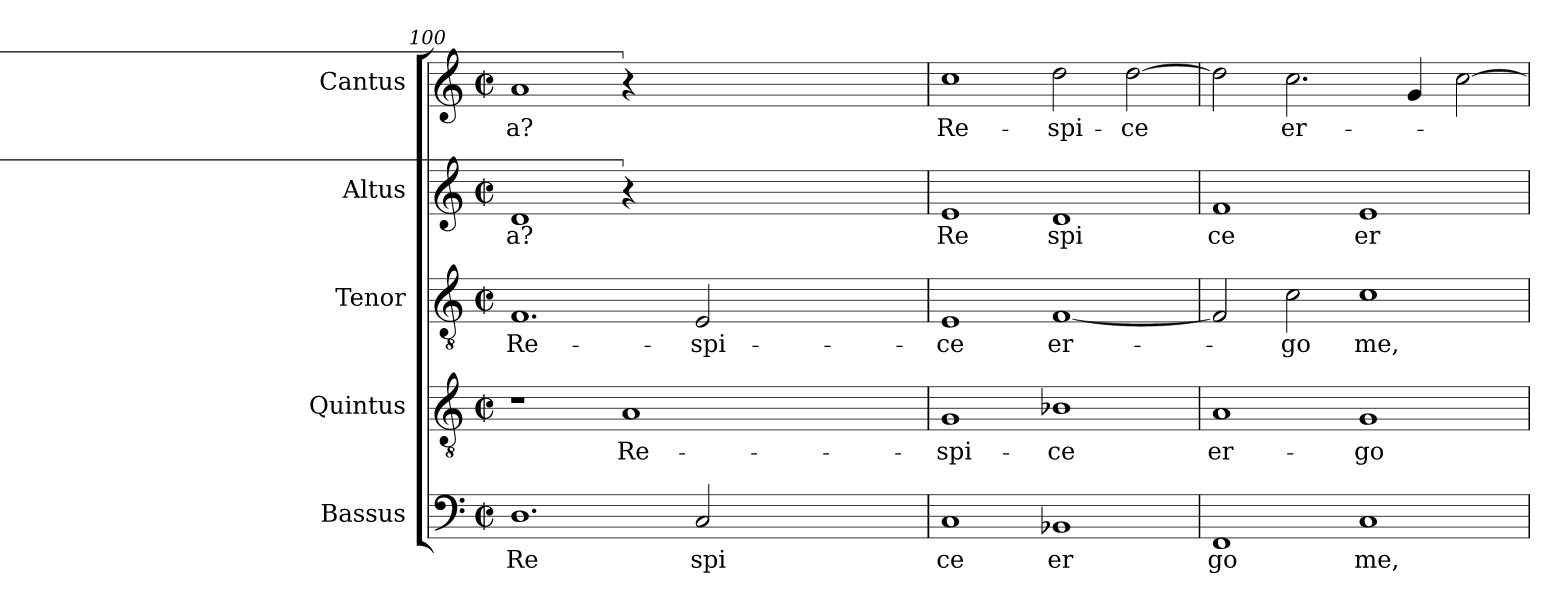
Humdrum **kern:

**kern	**text	**kern	**text	**kern	**text	**kern	**text	**kern	**text
*part5	*part5	*part4	*part4	*part3	*part3	*part2	*part2	*part1	*part1
*staff5	*staff5	*staff4	*staff4	*staff3	*staff3	*staff2	*staff2	*staff1	*staff1
*I"Bassus	*	*I"Quintus	*	*I"Tenor	*	*I"Altus	*	*I"Cantus	*
*clefF4	*	*clefGv2	*	*clefGv2	*	*clefG2	*	*clefG2	*
*	*	*k[]	*	*	*	*	*	*k[]	*
*	*	*C:	*	*	*	*	*	*C:	*
*M2/2	*	*M2/2	*	*M2/2	*	*M2/2	*	*M2/2	*
*met(c|)	*	*met(c|)	*	*met(c|)	*	*met(c|)	*	*met(c|)	*
=100	=100	=100	=100	=100	=100	=100	=100	=100	=100
!	!LO:LY:b:cj	!	!	!	!LO:LY:b:cj	!	!LO:LY:b:cj	!	!LO:LY:b:cj
1.D	Re	1r	.	1.F	Re-	1d	a?	1a	-a?
!	!	!	!LO:LY:b:cj	!	!	!LO:N:vis=1	!	!LO:N:vis=1	!
.	.	1A	Re-	.	.	4%9r	.	4%9r	.
!	!LO:LY:b:cj	!	!	!	!LO:LY:b:cj	!	!	!	!
2C/	spi	.	.	2E/	-spi-	.	.	.	.
1ryy	.	1ryy	.	1ryy	.	.	.	.	.
4ryy	.	4ryy	.	4ryy	.	.	.	.	.
=101	=101	=101	=101	=101	=101	=101	=101	=101	=101
!	!LO:LY:b:cj	!	!LO:LY:b:cj	!	!LO:LY:b:cj	!	!LO:LY:b:cj	!	!LO:LY:b:cj
1C	ce	1G	-spi-	1E	-ce	1e	Re	1cc	Re-
!	!LO:LY:b:cj	!	!LO:LY:b:cj	!	!LO:LY:b:cj	!	!LO:LY:b:cj	!	!LO:LY:b:cj
1BB-X	er	1B-X	-ce	[<1F	er-	1d	spi	2dd\	-spi-
!	!	!	!	!	!	!	!	!	!LO:LY:b:cj
.	.	.	.	.	.	.	.	[>2dd\	-ce
=102	=102	=102	=102	=102	=102	=102	=102	=102	=102
!	!LO:LY:b:cj	!	!LO:LY:b:cj	!	!	!	!LO:LY:b:cj	!	!
1FF	go	1A	er-	2F/]	.	1f	ce	2dd\]	.
!	!	!	!	!	!LO:LY:b:cj	!	!	!	!LO:LY:b:cj
.	.	.	.	2c\	-go	.	.	2.cc\	er-
!	!LO:LY:b:cj	!	!LO:LY:b:cj	!	!LO:LY:b:cj	!	!LO:LY:b:cj	!	!
1C	me,	1G	-go	1c	me,	1e	er	.	.
.	.	.	.	.	.	.	.	4g/	.
.	.	.	.	.	.	.	.	[>2cc\	.
=	=	=	=	=	=	=	=	=	=
*-	*-	*-	*-	*-	*-	*-	*-	*-	*-
